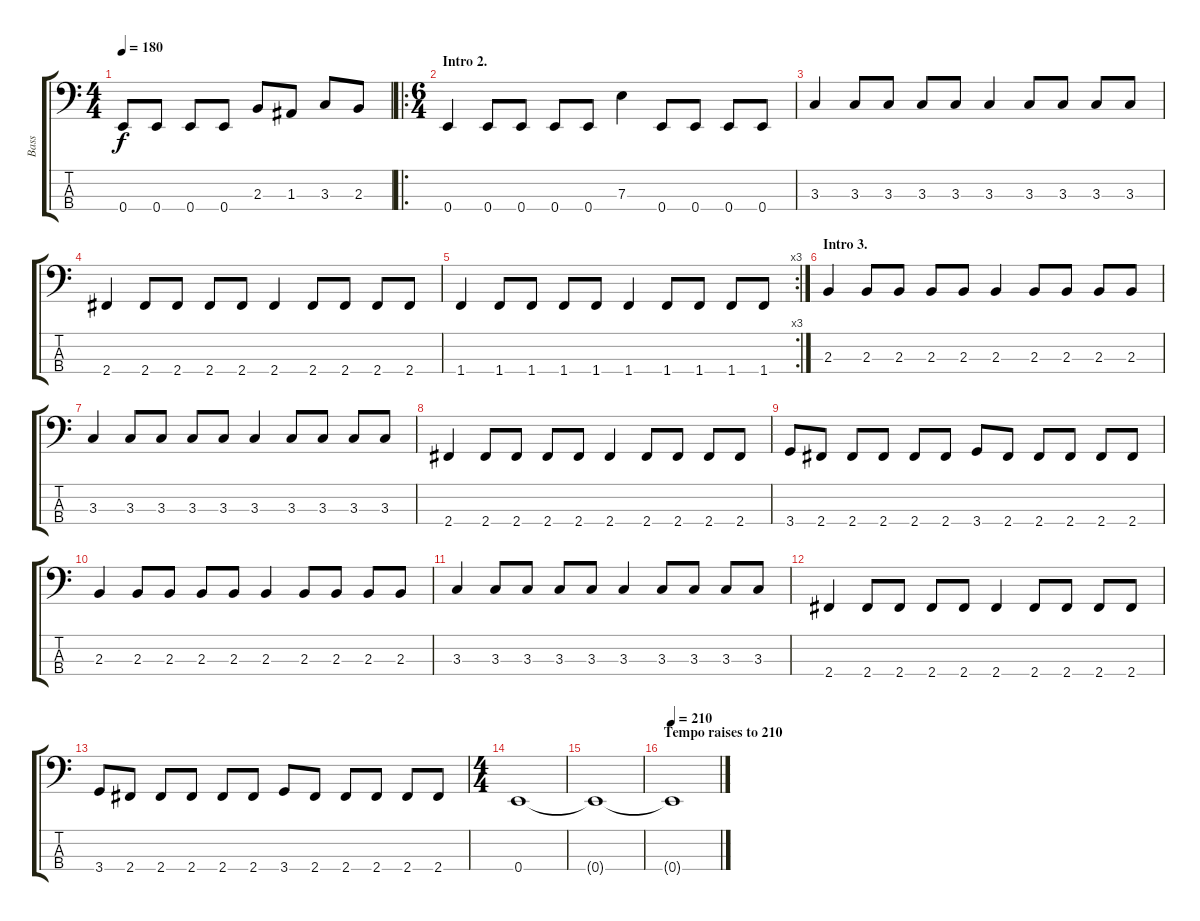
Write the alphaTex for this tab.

\track ("Bass" "Bass") {instrument electricbasspick}
\staff {score tabs}
\tuning (G2 D2 A1 E1) {hide}
\ts (4 4)
\tempo 180
\clef f4
\ks c
0.4.8{dy f} 0.4.8 0.4.8 0.4.8 2.3.8 1.3.8 3.3.8 2.3.8 |
\ro
\ts (6 4)
\section ("" "Intro 2.")
0.4.4 0.4.8 0.4.8 0.4.8 0.4.8 7.3.4 0.4.8 0.4.8 0.4.8 0.4.8 |
3.3.4 3.3.8 3.3.8 3.3.8 3.3.8 3.3.4 3.3.8 3.3.8 3.3.8 3.3.8 |
2.4.4 2.4.8 2.4.8 2.4.8 2.4.8 2.4.4 2.4.8 2.4.8 2.4.8 2.4.8 |
\rc 3
1.4.4 1.4.8 1.4.8 1.4.8 1.4.8 1.4.4 1.4.8 1.4.8 1.4.8 1.4.8 |
\section ("" "Intro 3.")
2.3.4 2.3.8 2.3.8 2.3.8 2.3.8 2.3.4 2.3.8 2.3.8 2.3.8 2.3.8 |
3.3.4 3.3.8 3.3.8 3.3.8 3.3.8 3.3.4 3.3.8 3.3.8 3.3.8 3.3.8 |
2.4.4 2.4.8 2.4.8 2.4.8 2.4.8 2.4.4 2.4.8 2.4.8 2.4.8 2.4.8 |
3.4.8 2.4.8 2.4.8 2.4.8 2.4.8 2.4.8 3.4.8 2.4.8 2.4.8 2.4.8 2.4.8 2.4.8 |
2.3.4 2.3.8 2.3.8 2.3.8 2.3.8 2.3.4 2.3.8 2.3.8 2.3.8 2.3.8 |
3.3.4 3.3.8 3.3.8 3.3.8 3.3.8 3.3.4 3.3.8 3.3.8 3.3.8 3.3.8 |
2.4.4 2.4.8 2.4.8 2.4.8 2.4.8 2.4.4 2.4.8 2.4.8 2.4.8 2.4.8 |
3.4.8 2.4.8 2.4.8 2.4.8 2.4.8 2.4.8 3.4.8 2.4.8 2.4.8 2.4.8 2.4.8 2.4.8 |
\ts (4 4)
0.4.1 |
0.4{t}.1 |
\section ("" "Tempo raises to 210")
\tempo 210
0.4{t}.1
